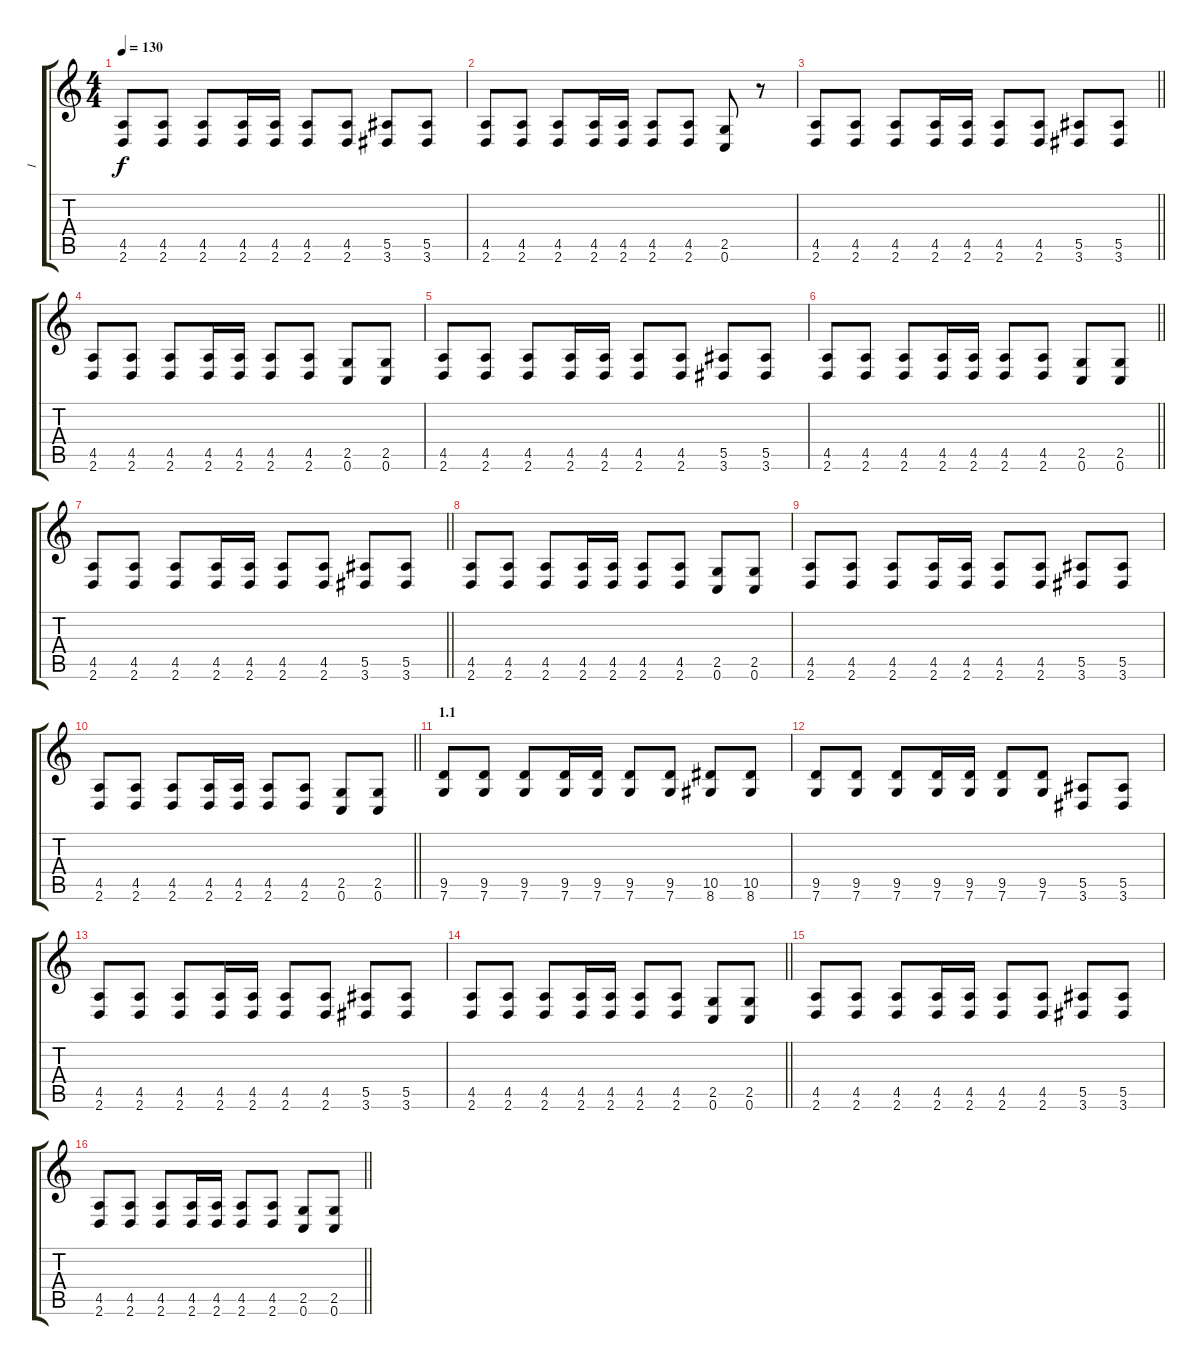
\track ("I" "I") {instrument distortionguitar}
\staff {score tabs}
\tuning (C4 G3 Eb3 Bb2 F2 C2) {hide}
\ts (4 4)
\tempo 130
\clef g2
\ks c
(4.5 2.6).8{dy f} (4.5 2.6).8 (4.5 2.6).8 (4.5 2.6).16 (4.5 2.6).16 (4.5 2.6).8 (4.5 2.6).8 (5.5 3.6).8 (5.5 3.6).8 |
(4.5 2.6).8 (4.5 2.6).8 (4.5 2.6).8 (4.5 2.6).16 (4.5 2.6).16 (4.5 2.6).8 (4.5 2.6).8 (2.5 0.6).8 r.8 |
\barLineRight lightlight
(4.5 2.6).8 (4.5 2.6).8 (4.5 2.6).8 (4.5 2.6).16 (4.5 2.6).16 (4.5 2.6).8 (4.5 2.6).8 (5.5 3.6).8 (5.5 3.6).8 |
(4.5 2.6).8 (4.5 2.6).8 (4.5 2.6).8 (4.5 2.6).16 (4.5 2.6).16 (4.5 2.6).8 (4.5 2.6).8 (2.5 0.6).8 (2.5 0.6).8 |
(4.5 2.6).8 (4.5 2.6).8 (4.5 2.6).8 (4.5 2.6).16 (4.5 2.6).16 (4.5 2.6).8 (4.5 2.6).8 (5.5 3.6).8 (5.5 3.6).8 |
\barLineRight lightlight
(4.5 2.6).8 (4.5 2.6).8 (4.5 2.6).8 (4.5 2.6).16 (4.5 2.6).16 (4.5 2.6).8 (4.5 2.6).8 (2.5 0.6).8 (2.5 0.6).8 |
\barLineRight lightlight
(4.5 2.6).8 (4.5 2.6).8 (4.5 2.6).8 (4.5 2.6).16 (4.5 2.6).16 (4.5 2.6).8 (4.5 2.6).8 (5.5 3.6).8 (5.5 3.6).8 |
(4.5 2.6).8 (4.5 2.6).8 (4.5 2.6).8 (4.5 2.6).16 (4.5 2.6).16 (4.5 2.6).8 (4.5 2.6).8 (2.5 0.6).8 (2.5 0.6).8 |
(4.5 2.6).8 (4.5 2.6).8 (4.5 2.6).8 (4.5 2.6).16 (4.5 2.6).16 (4.5 2.6).8 (4.5 2.6).8 (5.5 3.6).8 (5.5 3.6).8 |
\barLineRight lightlight
(4.5 2.6).8 (4.5 2.6).8 (4.5 2.6).8 (4.5 2.6).16 (4.5 2.6).16 (4.5 2.6).8 (4.5 2.6).8 (2.5 0.6).8 (2.5 0.6).8 |
\section ("" "1.1")
(9.5 7.6).8 (9.5 7.6).8 (9.5 7.6).8 (9.5 7.6).16 (9.5 7.6).16 (9.5 7.6).8 (9.5 7.6).8 (10.5 8.6).8 (10.5 8.6).8 |
(9.5 7.6).8 (9.5 7.6).8 (9.5 7.6).8 (9.5 7.6).16 (9.5 7.6).16 (9.5 7.6).8 (9.5 7.6).8 (5.5 3.6).8 (5.5 3.6).8 |
(4.5 2.6).8 (4.5 2.6).8 (4.5 2.6).8 (4.5 2.6).16 (4.5 2.6).16 (4.5 2.6).8 (4.5 2.6).8 (5.5 3.6).8 (5.5 3.6).8 |
\barLineRight lightlight
(4.5 2.6).8 (4.5 2.6).8 (4.5 2.6).8 (4.5 2.6).16 (4.5 2.6).16 (4.5 2.6).8 (4.5 2.6).8 (2.5 0.6).8 (2.5 0.6).8 |
(4.5 2.6).8 (4.5 2.6).8 (4.5 2.6).8 (4.5 2.6).16 (4.5 2.6).16 (4.5 2.6).8 (4.5 2.6).8 (5.5 3.6).8 (5.5 3.6).8 |
\barLineRight lightlight
(4.5 2.6).8 (4.5 2.6).8 (4.5 2.6).8 (4.5 2.6).16 (4.5 2.6).16 (4.5 2.6).8 (4.5 2.6).8 (2.5 0.6).8 (2.5 0.6).8
